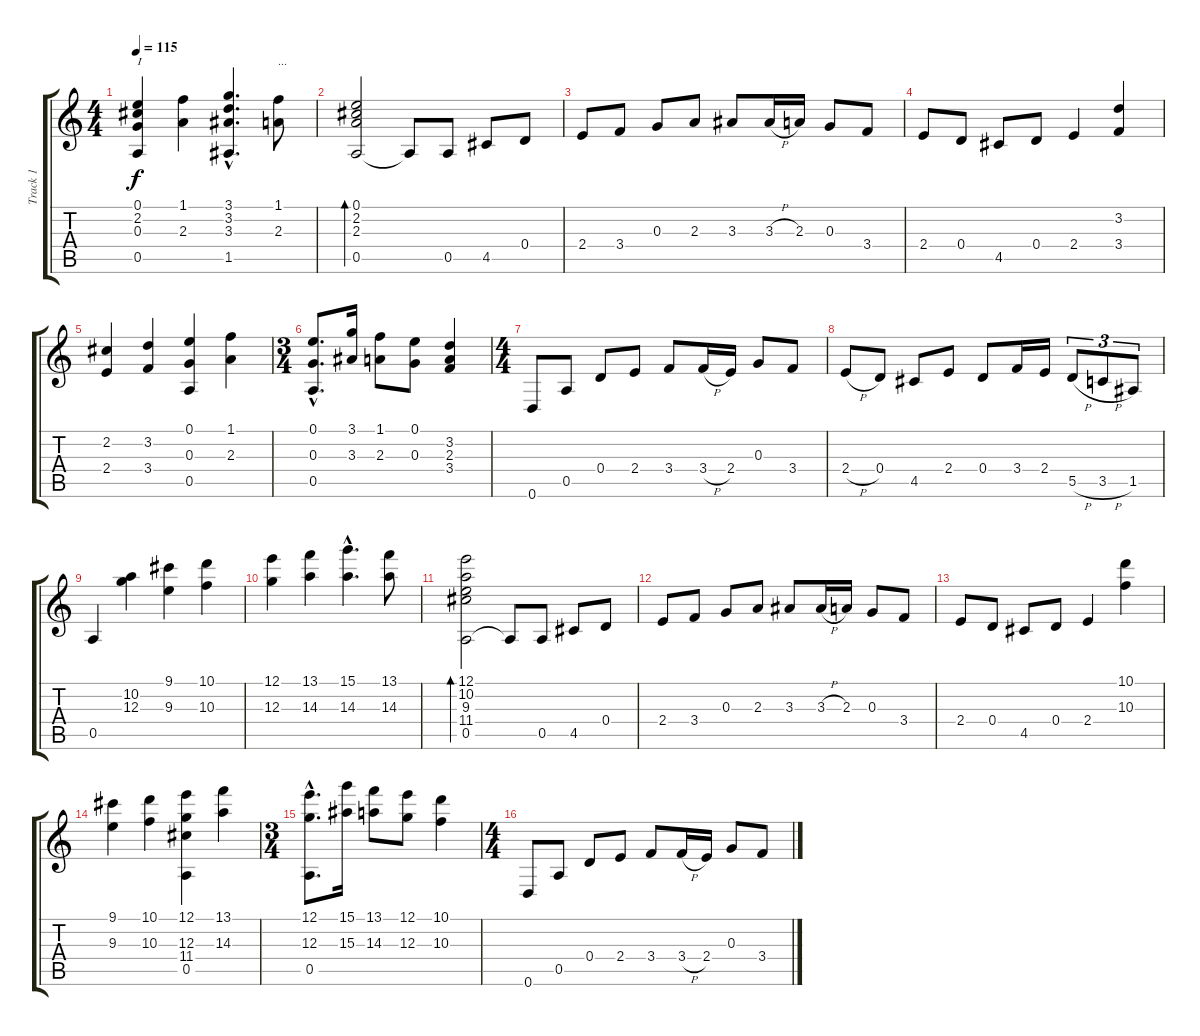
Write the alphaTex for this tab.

\track ("Track 1" "Track 1") {instrument acousticguitarnylon}
\staff {score tabs}
\tuning (E4 B3 G3 D3 A2 D2) {hide}
\ts (4 4)
\tempo 115
\clef g2
\ks c
(0.1 2.2 0.3 0.5).4{txt "I" dy f} (1.1 2.3).4 (3.1{hac} 3.2{hac} 3.3{hac} 1.5{hac}).4{d} (1.1 2.3).8{txt "..."} |
(0.1 2.2 2.3 0.5).2{bd 240} 0.5{t}.8 0.5.8 4.5.8 0.4.8 |
2.4.8 3.4.8 0.3.8 2.3.8 3.3.8 3.3{h}.16 2.3.16 0.3.8 3.4.8 |
2.4.8 0.4.8 4.5.8 0.4.8 2.4.4 (3.2 3.4).4 |
(2.2 2.4).4 (3.2 3.4).4 (0.1 0.3 0.5).4 (1.1 2.3).4 |
\ts (3 4)
(0.1{hac} 0.3{hac} 0.5{hac}).8{d} (3.1 3.3).16 (1.1 2.3).8 (0.1 0.3).8 (3.2 2.3 3.4).4 |
\ts (4 4)
0.6.8 0.5.8 0.4.8 2.4.8 3.4.8 3.4{h}.16 2.4.16 0.3.8 3.4.8 |
2.4{h}.8 0.4.8 4.5.8 2.4.8 0.4.8 3.4.16 2.4.16 5.5{h}.8{tu (3 2)} 3.5{h}.8{tu (3 2)} 1.5.8{tu (3 2)} |
0.5.4 (10.2 12.3).4 (9.1 9.3).4 (10.1 10.3).4 |
(12.1 12.3).4 (13.1 14.3).4 (15.1{hac} 14.3{hac}).4{d} (13.1 14.3).8 |
(12.1 10.2 9.3 11.4 0.5).2{bd 240} 0.5{t}.8 0.5.8 4.5.8 0.4.8 |
2.4.8 3.4.8 0.3.8 2.3.8 3.3.8 3.3{h}.16 2.3.16 0.3.8 3.4.8 |
2.4.8 0.4.8 4.5.8 0.4.8 2.4.4 (10.1 10.3).4 |
(9.1 9.3).4 (10.1 10.3).4 (12.1 12.3 11.4 0.5).4 (13.1 14.3).4 |
\ts (3 4)
(12.1{hac} 12.3{hac} 0.5{hac}).8{d} (15.1 15.3).16 (13.1 14.3).8 (12.1 12.3).8 (10.1 10.3).4 |
\ts (4 4)
0.6.8 0.5.8 0.4.8 2.4.8 3.4.8 3.4{h}.16 2.4.16 0.3.8 3.4.8
